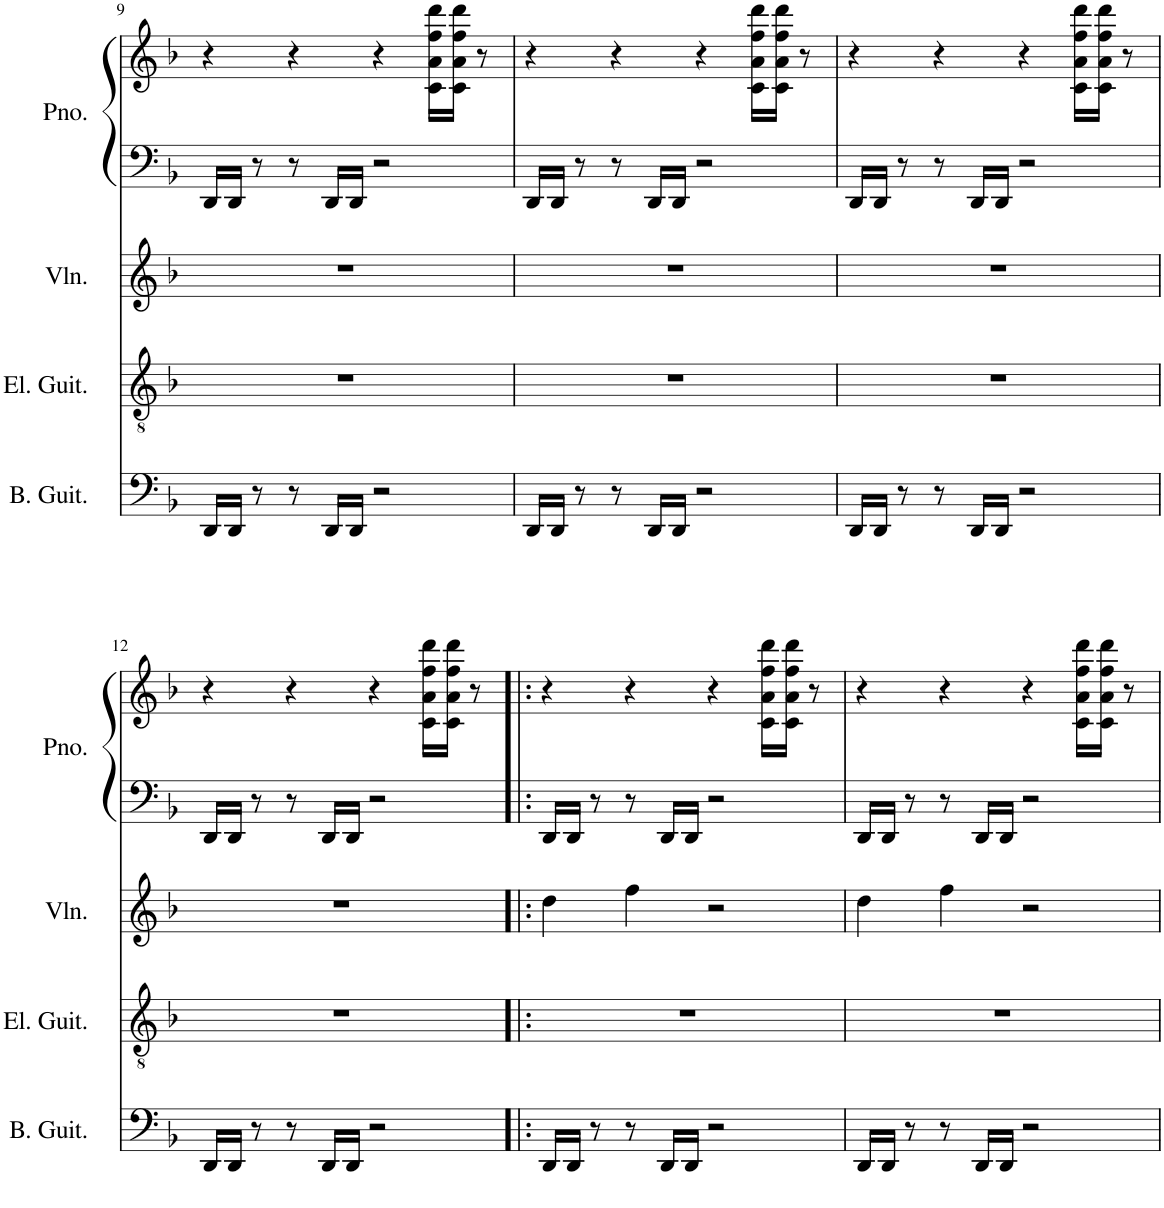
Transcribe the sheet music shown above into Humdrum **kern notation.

**kern	**kern	**kern	**kern	**kern
*part4	*part3	*part2	*part1	*part1
*staff5	*staff4	*staff3	*staff2	*staff1
*I"Bass Guitar	*I"Electric Guitar	*I"Violin	*I"Piano	*
*I'B. Guit.	*I'El. Guit.	*I'Vln.	*I'Pno.	*
!!LO:PB:g=z
*clefF4	*clefGv2	*clefG2	*clefF4	*clefG2
*Trd7c12	*	*	*	*
*k[b-]	*k[b-]	*k[b-]	*k[b-]	*k[b-]
*M4/4	*M4/4	*M4/4	*M4/4	*M4/4
=9	=9	=9	=9	=9
16DD/LL	1r	1r	16DD/LL	4r
16DD/JJ	.	.	16DD/JJ	.
8r	.	.	8r	.
8r	.	.	8r	4r
16DD/LL	.	.	16DD/LL	.
16DD/JJ	.	.	16DD/JJ	.
2r	.	.	2r	4r
.	.	.	.	16c\ 16a\ 16ff\ 16ddd\LL
.	.	.	.	16c\ 16a\ 16ff\ 16ddd\JJ
.	.	.	.	8r
=10	=10	=10	=10	=10
16DD/LL	1r	1r	16DD/LL	4r
16DD/JJ	.	.	16DD/JJ	.
8r	.	.	8r	.
8r	.	.	8r	4r
16DD/LL	.	.	16DD/LL	.
16DD/JJ	.	.	16DD/JJ	.
2r	.	.	2r	4r
.	.	.	.	16c\ 16a\ 16ff\ 16ddd\LL
.	.	.	.	16c\ 16a\ 16ff\ 16ddd\JJ
.	.	.	.	8r
=11	=11	=11	=11	=11
16DD/LL	1r	1r	16DD/LL	4r
16DD/JJ	.	.	16DD/JJ	.
8r	.	.	8r	.
8r	.	.	8r	4r
16DD/LL	.	.	16DD/LL	.
16DD/JJ	.	.	16DD/JJ	.
2r	.	.	2r	4r
.	.	.	.	16c\ 16a\ 16ff\ 16ddd\LL
.	.	.	.	16c\ 16a\ 16ff\ 16ddd\JJ
.	.	.	.	8r
!!LO:LB:g=z
=12	=12	=12	=12	=12
16DD/LL	1r	1r	16DD/LL	4r
16DD/JJ	.	.	16DD/JJ	.
8r	.	.	8r	.
8r	.	.	8r	4r
16DD/LL	.	.	16DD/LL	.
16DD/JJ	.	.	16DD/JJ	.
2r	.	.	2r	4r
.	.	.	.	16c\ 16a\ 16ff\ 16ddd\LL
.	.	.	.	16c\ 16a\ 16ff\ 16ddd\JJ
.	.	.	.	8r
=13!|:	=13!|:	=13!|:	=13!|:	=13!|:
16DD/LL	1r	4dd\	16DD/LL	4r
16DD/JJ	.	.	16DD/JJ	.
8r	.	.	8r	.
8r	.	4ff\	8r	4r
16DD/LL	.	.	16DD/LL	.
16DD/JJ	.	.	16DD/JJ	.
2r	.	2r	2r	4r
.	.	.	.	16c\ 16a\ 16ff\ 16ddd\LL
.	.	.	.	16c\ 16a\ 16ff\ 16ddd\JJ
.	.	.	.	8r
=14	=14	=14	=14	=14
16DD/LL	1r	4dd\	16DD/LL	4r
16DD/JJ	.	.	16DD/JJ	.
8r	.	.	8r	.
8r	.	4ff\	8r	4r
16DD/LL	.	.	16DD/LL	.
16DD/JJ	.	.	16DD/JJ	.
2r	.	2r	2r	4r
.	.	.	.	16c\ 16a\ 16ff\ 16ddd\LL
.	.	.	.	16c\ 16a\ 16ff\ 16ddd\JJ
.	.	.	.	8r
=	=	=	=	=
*-	*-	*-	*-	*-
